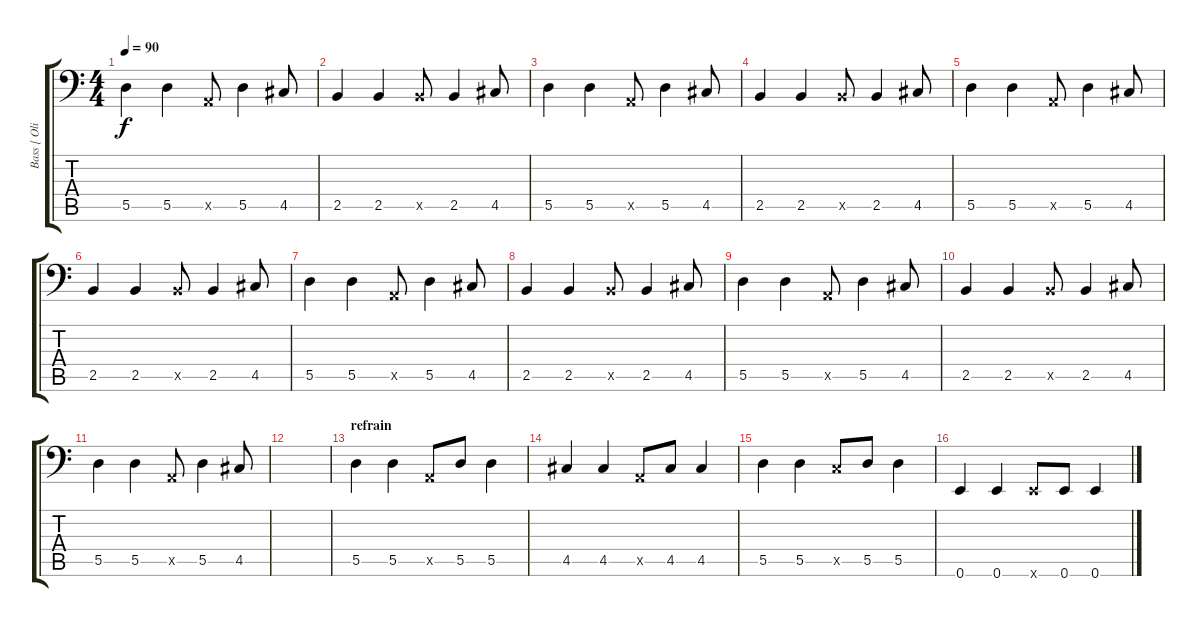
\track ("Bass [ Oliver Riedel ]" "Bass [ Oli") {instrument electricbassfinger}
\staff {score tabs}
\tuning (E3 B2 G2 D2 A1 E1) {hide}
\ts (4 4)
\tempo 90
\clef f4
\ks c
5.5.4{dy f} 5.5.4 0.5{x}.8 5.5.4 4.5.8 |
2.5.4 2.5.4 2.5{x}.8 2.5.4 4.5.8 |
5.5.4 5.5.4 0.5{x}.8 5.5.4 4.5.8 |
2.5.4 2.5.4 2.5{x}.8 2.5.4 4.5.8 |
5.5.4{volume 8} 5.5.4 0.5{x}.8 5.5.4 4.5.8 |
2.5.4 2.5.4 2.5{x}.8 2.5.4 4.5.8 |
5.5.4 5.5.4 0.5{x}.8 5.5.4 4.5.8 |
2.5.4 2.5.4 2.5{x}.8 2.5.4 4.5.8 |
5.5.4 5.5.4 0.5{x}.8 5.5.4 4.5.8 |
2.5.4 2.5.4 2.5{x}.8 2.5.4 4.5.8 |
5.5.4 5.5.4 0.5{x}.8 5.5.4 4.5.8 |
|
\section ("" "refrain")
5.5.4{volume 12} 5.5.4 0.5{x}.8 5.5.8 5.5.4 |
4.5.4 4.5.4 0.5{x}.8 4.5.8 4.5.4 |
5.5.4 5.5.4 3.5{x}.8 5.5.8 5.5.4 |
0.6.4 0.6.4 0.6{x}.8 0.6.8 0.6.4
